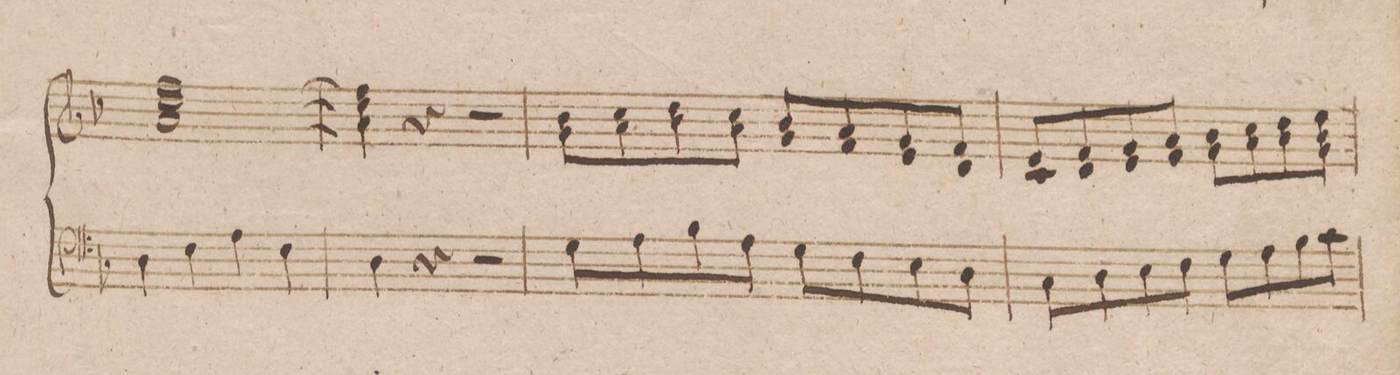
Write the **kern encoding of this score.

**kern
*I"Organo.
*clefF4
*k[b-]
*met(c)
*M4/4
4D\
4F\
4A\
4F\
=132
4D\
4r
2r
=133
8G\L
8A\
8B-\
8A\J
8G\L
8F\
8E\
8D\J
=134
8C\L
8D\
8E\
8F\J
8G\L
8A\
8B-\
8c\J
=135
*-
